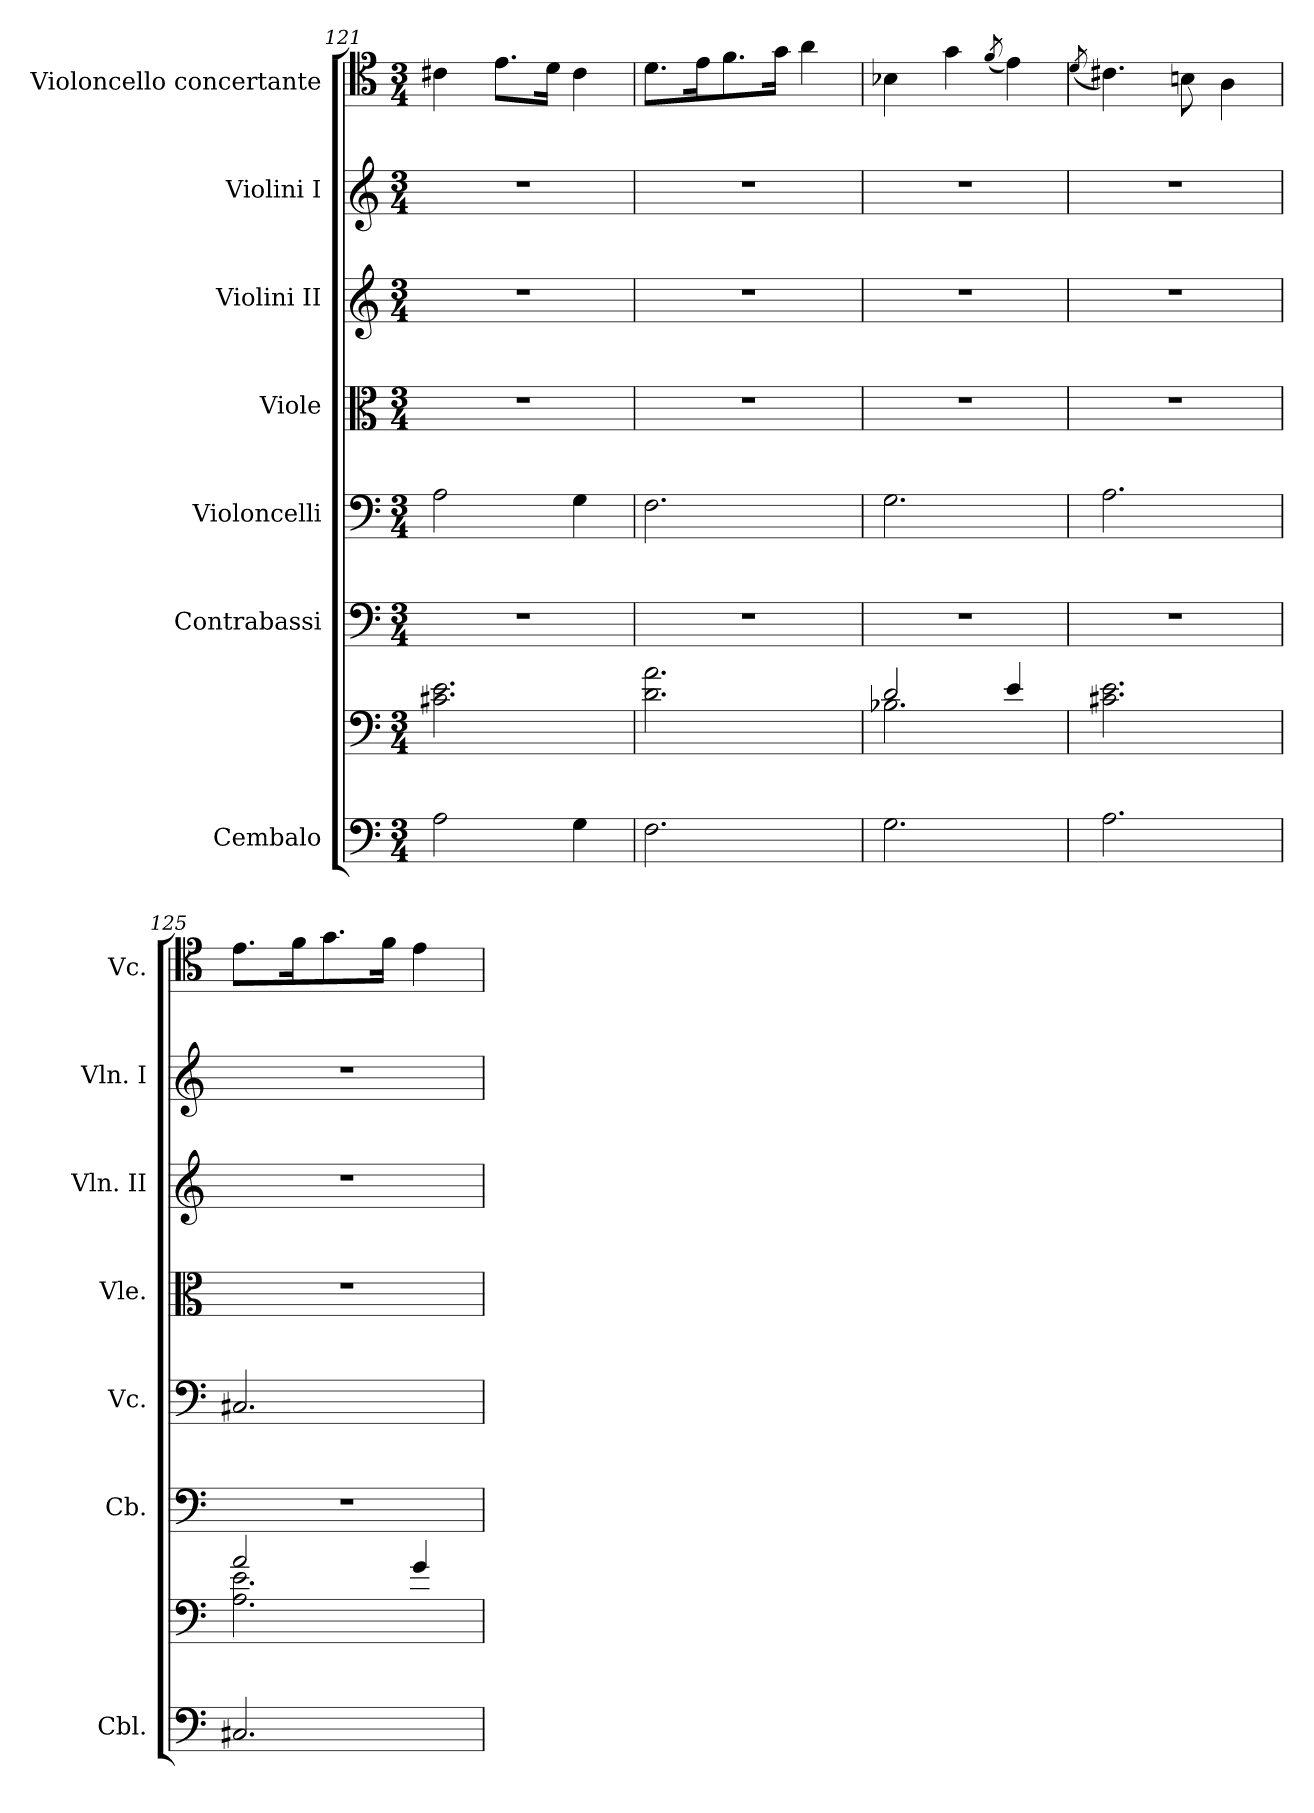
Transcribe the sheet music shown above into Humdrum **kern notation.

**kern	**kern	**kern	**kern	**kern	**kern	**kern	**kern
*part7	*part7	*part6	*part5	*part4	*part3	*part2	*part1
*staff8	*staff7	*staff6	*staff5	*staff4	*staff3	*staff2	*staff1
*I"Cembalo	*	*I"Contrabassi	*I"Violoncelli	*I"Viole	*I"Violini II	*I"Violini I	*I"Violoncello  concertante
*I'Cbl.	*	*I'Cb.	*I'Vc.	*I'Vle.	*I'Vln. II	*I'Vln. I	*I'Vc.
*clefF4	*clefF4	*clefF4	*clefF4	*clefC3	*clefG2	*clefG2	*clefC4
*	*	*ITrd7c12	*	*	*	*	*
*k[]	*k[]	*k[]	*k[]	*k[]	*k[]	*k[]	*k[]
*M3/4	*M3/4	*M3/4	*M3/4	*M3/4	*M3/4	*M3/4	*M3/4
=121	=121	=121	=121	=121	=121	=121	=121
2A\	2.c#X\ 2.e\	2.r	2A\	2.r	2.r	2.r	4c#X\
.	.	.	.	.	.	.	8.e\L
.	.	.	.	.	.	.	16d\Jk
4G\	.	.	4G\	.	.	.	4c#\
=122	=122	=122	=122	=122	=122	=122	=122
2.F\	2.d\ 2.a\	2.r	2.F\	2.r	2.r	2.r	8.d\L
.	.	.	.	.	.	.	16e\K
.	.	.	.	.	.	.	8.f\
.	.	.	.	.	.	.	16g\Jk
.	.	.	.	.	.	.	4a\
=123	=123	=123	=123	=123	=123	=123	=123
*	*^	*	*	*	*	*	*
2.G\	2d/	2.B-X\	2.r	2.G\	2.r	2.r	2.r	4B-X\
.	.	.	.	.	.	.	.	4g\
.	.	.	.	.	.	.	.	(<8qf/
.	4e/	.	.	.	.	.	.	4e\)
*	*v	*v	*	*	*	*	*	*
=124	=124	=124	=124	=124	=124	=124	=124
.	.	.	.	.	.	.	(<8qd/
2.A\	2.c#X\ 2.e\	2.r	2.A\	2.r	2.r	2.r	4.c#X\)
.	.	.	.	.	.	.	8Bni\
.	.	.	.	.	.	.	4A\
=125	=125	=125	=125	=125	=125	=125	=125
*	*^	*	*	*	*	*	*
2.C#X/	2a/	2.A\ 2.e\	2.r	2.C#X/	2.r	2.r	2.r	8.e\L
.	.	.	.	.	.	.	.	16f\K
.	.	.	.	.	.	.	.	8.g\
.	.	.	.	.	.	.	.	16f\Jk
.	4g/	.	.	.	.	.	.	4e\
*	*v	*v	*	*	*	*	*	*
=	=	=	=	=	=	=	=
*-	*-	*-	*-	*-	*-	*-	*-
